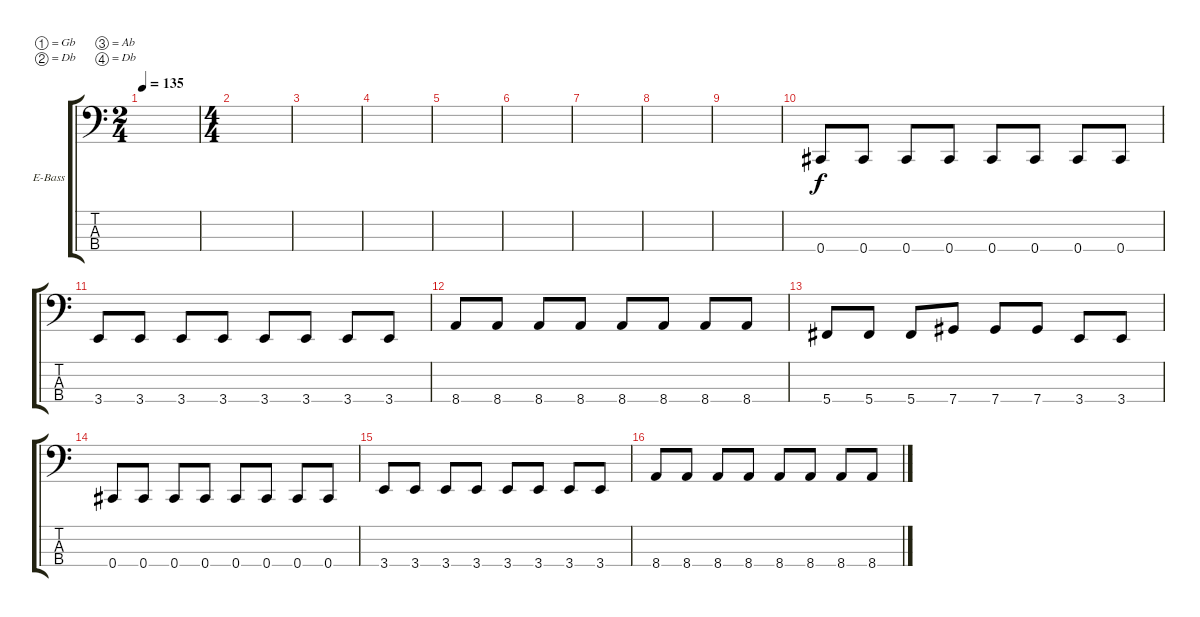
\defaultSystemsLayout 4
\bracketExtendMode groupsimilarinstruments
\firstSystemTrackNameOrientation horizontal
\otherSystemsTrackNameOrientation horizontal
\track ("Electric Bass" "E-Bass") {instrument electricbassfinger}
\staff {score tabs}
\tuning (Gb2 Db2 Ab1 Db1)
\ts (2 4)
\tempo 135
\clef f4
\scale
0.39527
\ks c
|
\ts (4 4)
\scale
0.39527 |
\scale
0.209459 |
\scale
0.333333 |
\scale
0.333333 |
\scale
0.333333 |
\scale
0.333333 |
\scale
0.333333 |
\scale
0.333333 |
\scale
0.333333 0.4.8 0.4.8 0.4.8 0.4.8 0.4.8 0.4.8 0.4.8 0.4.8 |
\scale
0.333333 3.4.8 3.4.8 3.4.8 3.4.8 3.4.8 3.4.8 3.4.8 3.4.8 |
\scale
0.333333 8.4.8 8.4.8 8.4.8 8.4.8 8.4.8 8.4.8 8.4.8 8.4.8 |
\scale
0.333333 5.4.8 5.4.8 5.4.8 7.4.8 7.4.8 7.4.8 3.4.8 3.4.8 |
\scale
0.333333 0.4.8 0.4.8 0.4.8 0.4.8 0.4.8 0.4.8 0.4.8 0.4.8 |
\scale
0.333333 3.4.8 3.4.8 3.4.8 3.4.8 3.4.8 3.4.8 3.4.8 3.4.8 |
\scale
0.333333 8.4.8 8.4.8 8.4.8 8.4.8 8.4.8 8.4.8 8.4.8 8.4.8
